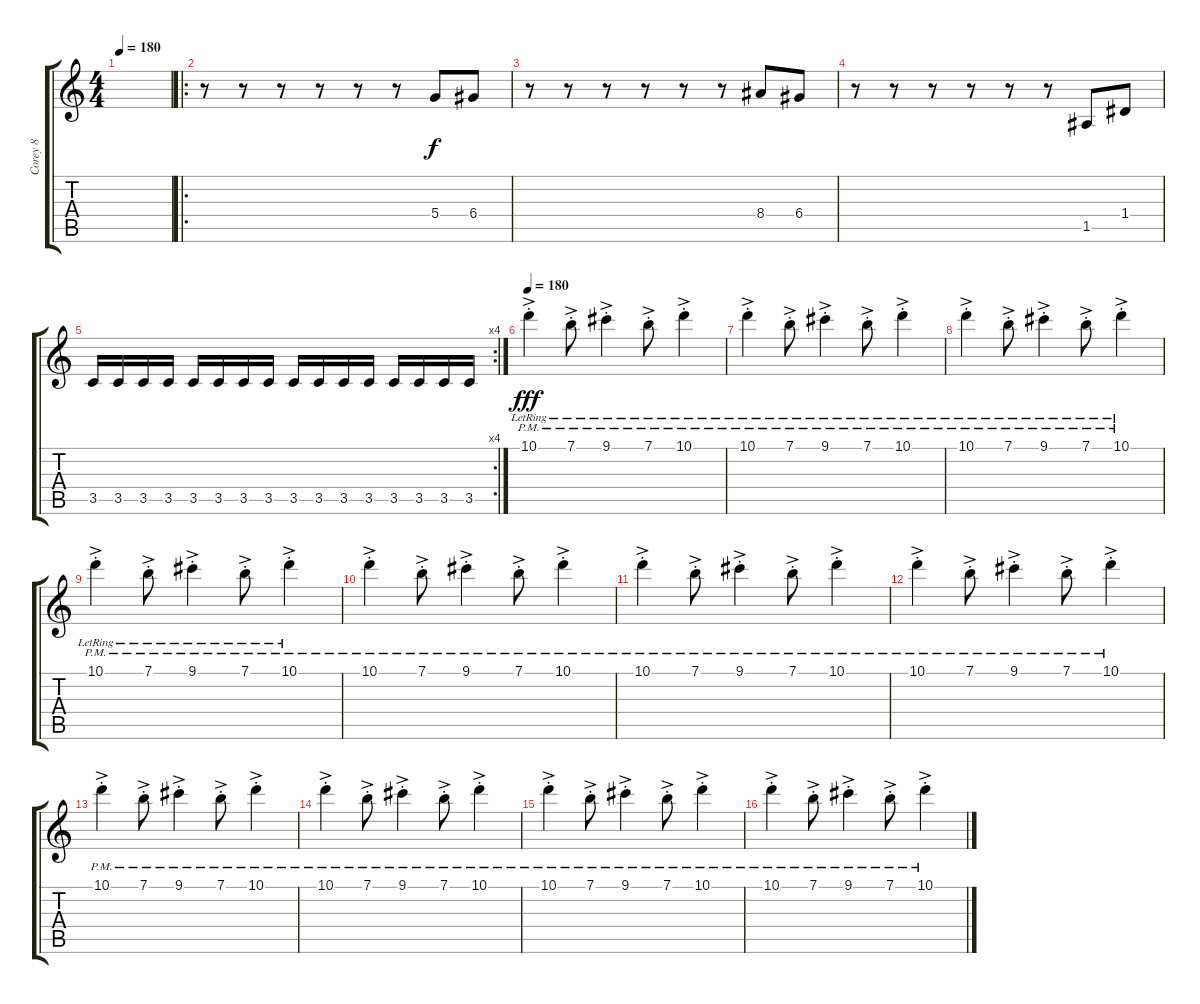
\track ("Corey 8" "Corey 8") {instrument overdrivenguitar}
\staff {score tabs}
\tuning (E4 B3 G3 D3 A2 E2) {hide}
\ts (4 4)
\tempo 180
\clef g2
\ks c
|
\ro
r.8 r.8 r.8 r.8 r.8 r.8 5.4.8{dy f} 6.4.8 |
r.8 r.8 r.8 r.8 r.8 r.8 8.4.8 6.4.8 |
r.8 r.8 r.8 r.8 r.8 r.8 1.5.8 1.4.8 |
\rc 4
3.5.16 3.5.16 3.5.16 3.5.16 3.5.16 3.5.16 3.5.16 3.5.16 3.5.16 3.5.16 3.5.16 3.5.16 3.5.16 3.5.16 3.5.16 3.5.16 |
\tempo 180
10.1{ac pm st lr}.4{dy fff} 7.1{ac pm st lr}.8 9.1{ac pm st lr}.4 7.1{ac pm st lr}.8 10.1{ac pm st lr}.4 |
10.1{ac pm st lr}.4 7.1{ac pm st lr}.8 9.1{ac pm st lr}.4 7.1{ac pm st lr}.8 10.1{ac pm st lr}.4 |
10.1{ac pm st lr}.4 7.1{ac pm st lr}.8 9.1{ac pm st lr}.4 7.1{ac pm st lr}.8 10.1{ac pm st lr}.4 |
10.1{ac pm st lr}.4 7.1{ac pm st lr}.8 9.1{ac pm st lr}.4 7.1{ac pm st lr}.8 10.1{ac pm st lr}.4 |
10.1{ac pm st}.4 7.1{ac pm st}.8 9.1{ac pm st}.4 7.1{ac pm st}.8 10.1{ac pm st}.4 |
10.1{ac pm st}.4 7.1{ac pm st}.8 9.1{ac pm st}.4 7.1{ac pm st}.8 10.1{ac pm st}.4 |
10.1{ac pm st}.4 7.1{ac pm st}.8 9.1{ac pm st}.4 7.1{ac pm st}.8 10.1{ac pm st}.4 |
10.1{ac pm st}.4 7.1{ac pm st}.8 9.1{ac pm st}.4 7.1{ac pm st}.8 10.1{ac pm st}.4 |
10.1{ac pm st}.4 7.1{ac pm st}.8 9.1{ac pm st}.4 7.1{ac pm st}.8 10.1{ac pm st}.4 |
10.1{ac pm st}.4 7.1{ac pm st}.8 9.1{ac pm st}.4 7.1{ac pm st}.8 10.1{ac pm st}.4 |
10.1{ac pm st}.4 7.1{ac pm st}.8 9.1{ac pm st}.4 7.1{ac pm st}.8 10.1{ac pm st}.4
